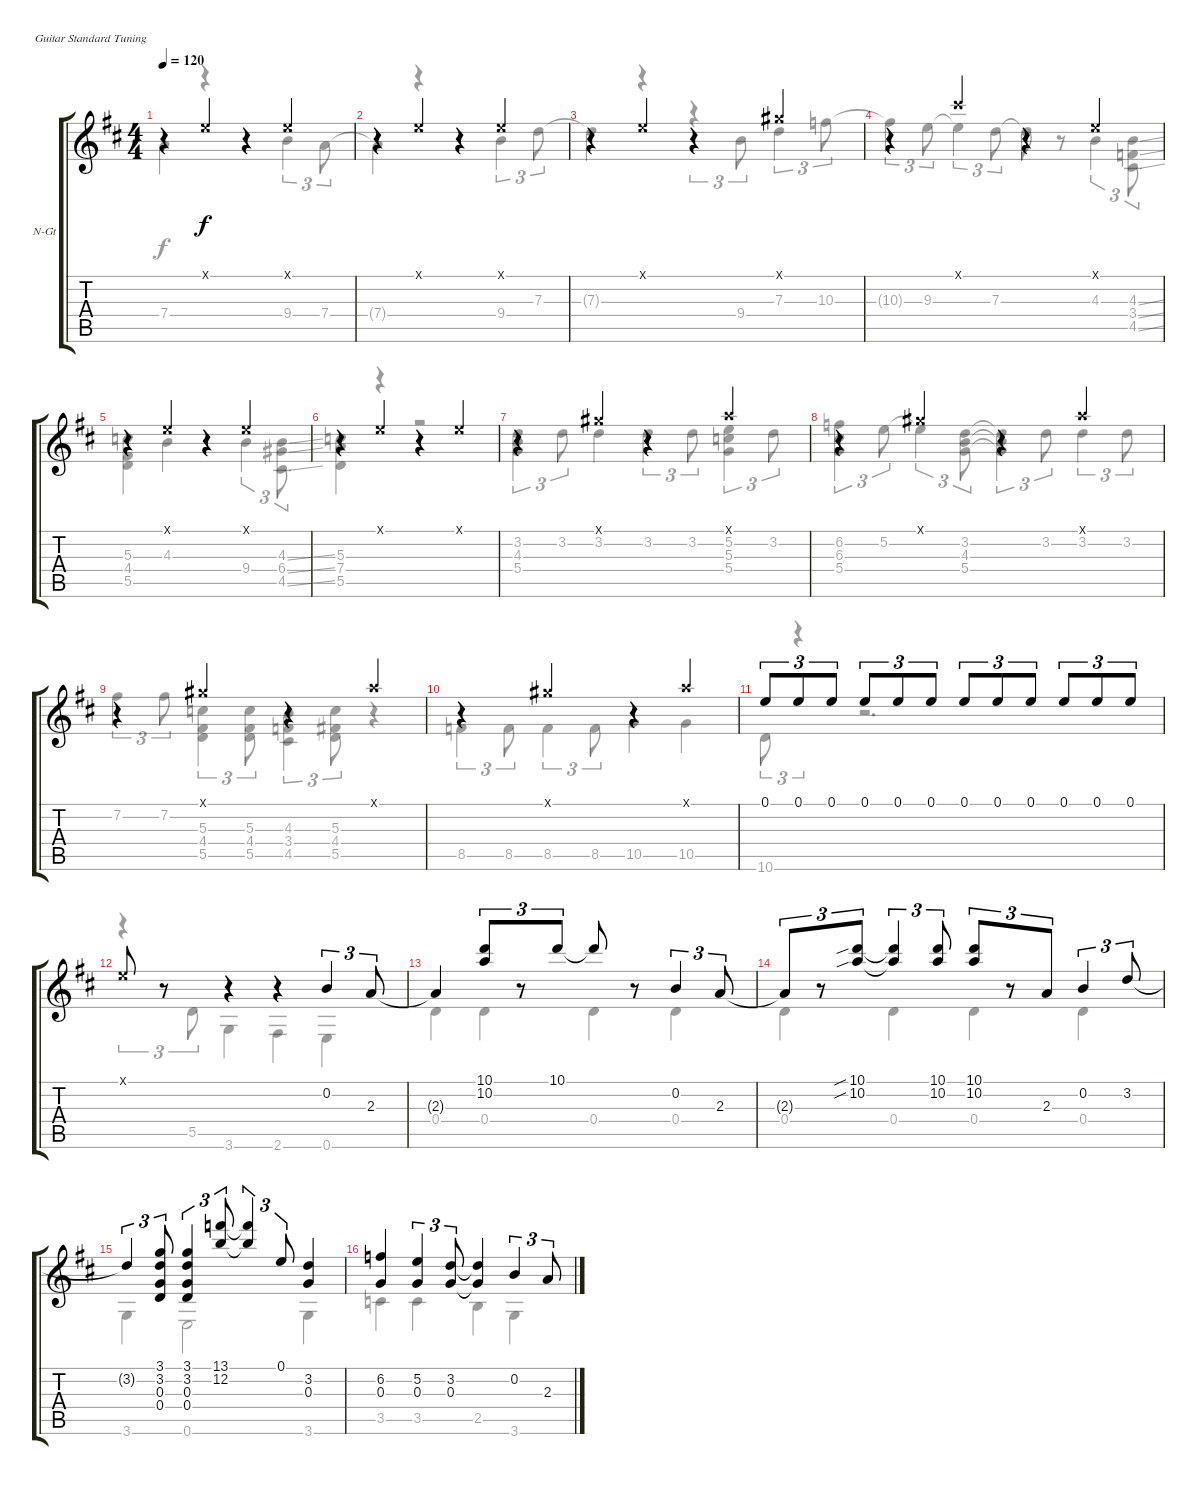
\bracketExtendMode groupsimilarinstruments
\firstSystemTrackNameOrientation horizontal
\otherSystemsTrackNameOrientation horizontal
\track ("Untitled" "N-Gt") {instrument acousticguitarnylon}
\staff {score tabs}
\tuning (E4 B3 G3 D3 A2 E2)
\voice
\ts (4 4)
\tempo 120
\clef g2
\ks d
r.4{dy f} 0.1{x}.4 r.4 0.1{x}.4 |
r.4 0.1{x}.4 r.4 0.1{x}.4 |
r.4 0.1{x}.4 r.4 4.1{x}.4 |
r.4 9.1{x}.4 r.4 0.1{x}.4 |
r.4 0.1{x}.4 r.4 0.1{x}.4 |
r.4 0.1{x}.4 r.4 0.1{x}.4 |
r.4 4.1{x}.4 r.4 5.1{x}.4 |
r.4 4.1{x}.4 r.4 5.1{x}.4 |
r.4 4.1{x}.4 r.4 5.1{x}.4 |
r.4 4.1{x}.4 r.4 5.1{x}.4 |
0.1.8{tu (3 2)} 0.1.8{tu (3 2)} 0.1.8{tu (3 2)} 0.1.8{tu (3 2)} 0.1.8{tu (3 2)} 0.1.8{tu (3 2)} 0.1.8{tu (3 2)} 0.1.8{tu (3 2)} 0.1.8{tu (3 2)} 0.1.8{tu (3 2)} 0.1.8{tu (3 2)} 0.1.8{tu (3 2)} |
0.1{x}.8 r.8 r.4 r.4 0.2.4{tu (3 2)} 2.3.8{tu (3 2)} |
2.3{t}.4 (10.1 10.2).8{tu (3 2)} r.8{tu (3 2)} 10.1.8{tu (3 2)} 10.1{t}.8 r.8 0.2.4{tu (3 2)} 2.3.8{tu (3 2)} |
2.3{t}.8{tu (3 2)} r.8{tu (3 2)} (10.1{sib} 10.2{sib}).8{tu (3 2)} (10.1{t} 10.2{t}).4{tu (3 2)} (10.1 10.2).8{tu (3 2)} (10.1 10.2).8{tu (3 2)} r.8{tu (3 2)} 2.3.8{tu (3 2)} 0.2.4{tu (3 2)} 3.2.8{tu (3 2)} |
3.2{t}.4{tu (3 2)} (3.1 3.2 0.3 0.4).8{tu (3 2)} (3.1 3.2 0.3 0.4).4{tu (3 2)} (13.1 12.2).8{tu (3 2)} (13.1{t} 12.2{t}).4{tu (3 2)} 0.1.8{tu (3 2)} (3.2 0.3).4 |
(6.2 0.3).4 (5.2 0.3).4{tu (3 2)} (3.2 0.3).8{tu (3 2)} (3.2{t} 0.3{t}).4 0.2.4{tu (3 2)} 2.3.8{tu (3 2)}
\voice
\clef g2
\ottava regular
\simile none
\ks d
7.4{t}.4{dy f} r.4 r.4 9.4.4{tu (3 2)} 7.4.8{tu (3 2)} |
7.4{t}.4 r.4 r.4 9.4.4{tu (3 2)} 7.3.8{tu (3 2)} |
7.3{t}.4 r.4 r.4{tu (3 2)} 9.4.8{tu (3 2)} 7.3.4{tu (3 2)} 10.3.8{tu (3 2)} |
10.3{t}.4{tu (3 2)} 9.3.8{tu (3 2)} 9.3{t}.4{tu (3 2)} 7.3.8{tu (3 2)} 7.3{t}.8 r.8 4.3.4{tu (3 2)} (4.3{ss} 3.4{ss} 4.5{ss}).8{tu (3 2)} |
(5.3 4.4 5.5).4 4.3.4 r.4 9.4.4{tu (3 2)} (4.3{ss} 6.4{ss} 4.5{ss}).8{tu (3 2)} |
(5.3 7.4 5.5).4 r.4 r.2 |
(3.2 4.3 5.4).4{tu (3 2)} 3.2.8{tu (3 2)} 3.2.4 3.2.4{tu (3 2)} 3.2.8{tu (3 2)} (5.2 5.3 5.4).4{tu (3 2)} 3.2.8{tu (3 2)} |
(6.2 6.3 5.4).4{tu (3 2)} 5.2.8{tu (3 2)} 5.2{t}.4{tu (3 2)} (3.2 4.3 5.4).8{tu (3 2)} (3.2{t} 4.3{t} 5.4{t}).4{tu (3 2)} 3.2.8{tu (3 2)} 3.2.4{tu (3 2)} 3.2.8{tu (3 2)} |
7.2.4{tu (3 2)} 7.2.8{tu (3 2)} (5.3 4.4 5.5).4{tu (3 2)} (5.3 4.4 5.5).8{tu (3 2)} (4.3 3.4 4.5).4{tu (3 2)} (5.3 4.4 5.5).8{tu (3 2)} r.4 |
8.5.4{tu (3 2)} 8.5.8{tu (3 2)} 8.5.4{tu (3 2)} 8.5.8{tu (3 2)} 10.5.4 10.5.4 |
10.6.8{tu (3 2)} r.4{tu (3 2)} r.2{d} |
r.4{tu (3 2)} 5.5.8{tu (3 2)} 3.6.4 2.6.4 0.6.4 |
0.4.4 0.4.4 0.4.4 0.4.4 |
0.4.4 0.4.4 0.4.4 0.4.4 |
3.6.4 0.6.2 3.6.4 |
3.5.4 3.5.4 2.5.4 3.6.4
